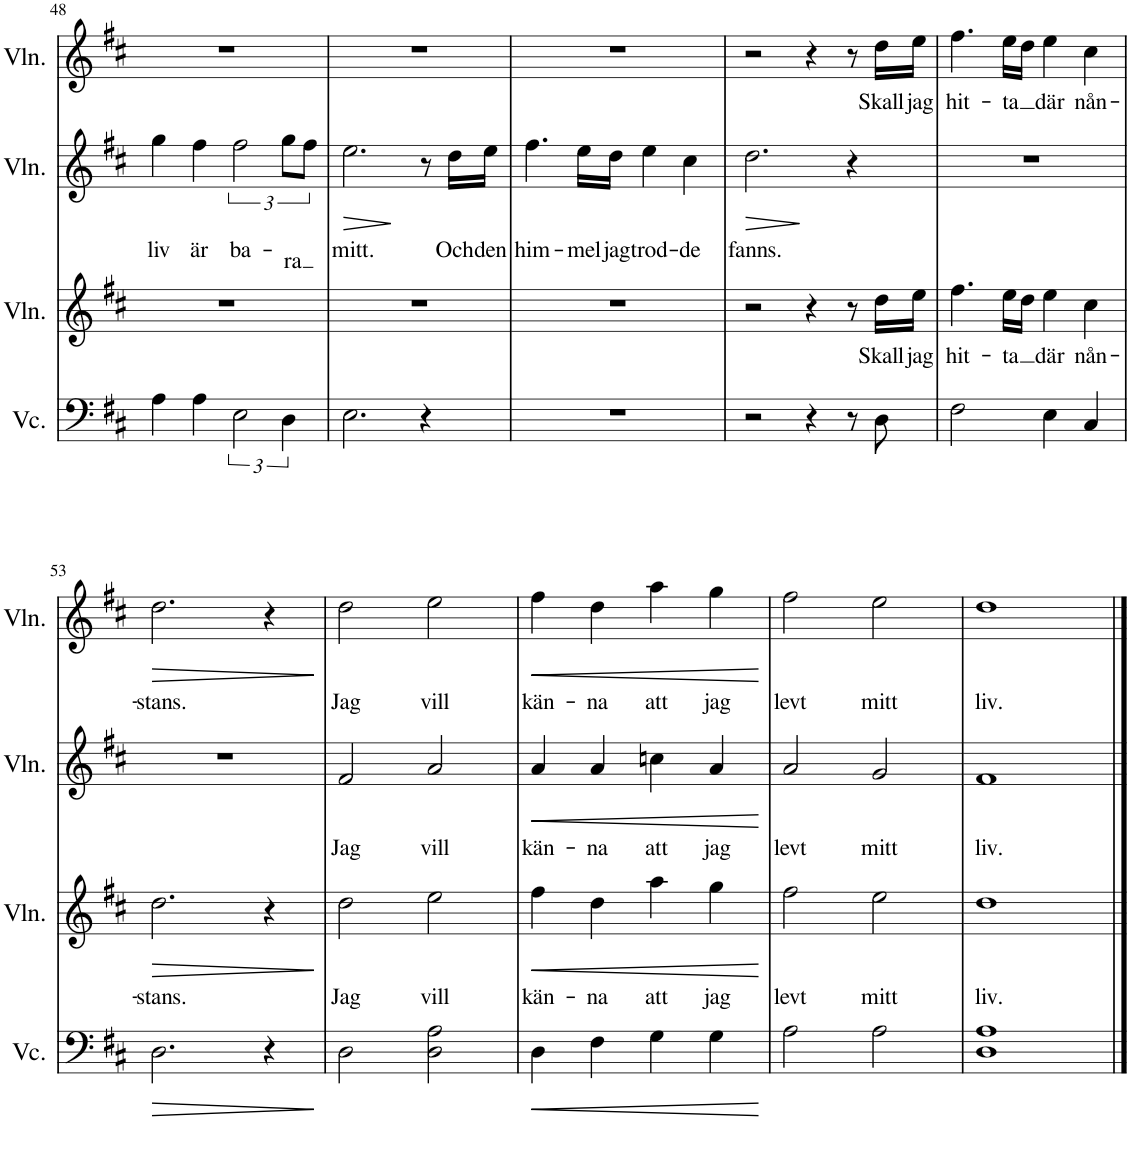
**kern	**dynam	**kern	**text	**dynam	**kern	**text	**dynam	**kern	**text	**dynam
*part4	*part4	*part3	*part3	*part3	*part2	*part2	*part2	*part1	*part1	*part1
*staff4	*staff4	*staff3	*staff3	*staff3	*staff2	*staff2	*staff2	*staff1	*staff1	*staff1
*I"Violoncello	*	*I"Violin	*	*	*I"Violin	*	*	*I"Violin	*	*
*I'Vc.	*	*I'Vln.	*	*	*I'Vln.	*	*	*I'Vln.	*	*
!!LO:PB:g=z
*clefF4	*	*clefG2	*	*	*clefG2	*	*	*clefG2	*	*
*k[f#c#]	*	*k[f#c#]	*	*	*k[f#c#]	*	*	*k[f#c#]	*	*
*M4/4	*	*M4/4	*	*	*M4/4	*	*	*M4/4	*	*
=48	=48	=48	=48	=48	=48	=48	=48	=48	=48	=48
!	!	!	!	!	!	!LO:LY:b	!	!	!	!
4A\	.	1r	.	.	4gg\	liv	.	1r	.	.
!	!	!	!	!	!	!LO:LY:b	!	!	!	!
4A\	.	.	.	.	4ff#\	är	.	.	.	.
!	!	!	!	!	!	!LO:LY:b	!	!	!	!
3E\	.	.	.	.	3ff#\	ba-	.	.	.	.
!	!	!	!	!	!	!LO:LY:b	!	!	!	!
6D\	.	.	.	.	12gg\L	-ra	.	.	.	.
.	.	.	.	.	12ff#\J	.	.	.	.	.
=49	=49	=49	=49	=49	=49	=49	=49	=49	=49	=49
!	!	!	!	!	!	!LO:LY:b	!LO:HP:b	!	!	!
2.E\	.	1r	.	.	2.ee\	mitt.	>	1r	.	.
4r	.	.	.	.	8r	.	.	.	.	.
!	!	!	!	!	!	!LO:LY:b	!	!	!	!
.	.	.	.	.	16dd\LL	Och	.	.	.	.
!	!	!	!	!	!	!LO:LY:b	!	!	!	!
.	.	.	.	.	16ee\JJ	den	.	.	.	.
.	.	.	.	.	.	.	]	.	.	.
=50	=50	=50	=50	=50	=50	=50	=50	=50	=50	=50
!	!	!	!	!	!	!LO:LY:b	!	!	!	!
1r	.	1r	.	.	4.ff#\	him-	.	1r	.	.
!	!	!	!	!	!	!LO:LY:b	!	!	!	!
.	.	.	.	.	16ee\LL	-mel	.	.	.	.
!	!	!	!	!	!	!LO:LY:b	!	!	!	!
.	.	.	.	.	16dd\JJ	jag	.	.	.	.
!	!	!	!	!	!	!LO:LY:b	!	!	!	!
.	.	.	.	.	4ee\	trod-	.	.	.	.
!	!	!	!	!	!	!LO:LY:b	!	!	!	!
.	.	.	.	.	4cc#\	-de	.	.	.	.
=51	=51	=51	=51	=51	=51	=51	=51	=51	=51	=51
!	!	!	!	!	!	!LO:LY:b	!LO:HP:b	!	!	!
2r	.	2r	.	.	2.dd\	fanns.	>	2r	.	.
4r	.	4r	.	.	.	.	.	4r	.	.
8r	.	8r	.	.	4r	.	.	8r	.	.
!	!	!	!LO:LY:b	!	!	!	!	!	!LO:LY:b	!
8D\	.	16dd\LL	Skall	.	.	.	.	16dd\LL	Skall	.
!	!	!	!LO:LY:b	!	!	!	!	!	!LO:LY:b	!
.	.	16ee\JJ	jag	.	.	.	.	16ee\JJ	jag	.
.	.	.	.	.	.	.	]	.	.	.
=52	=52	=52	=52	=52	=52	=52	=52	=52	=52	=52
!	!	!	!LO:LY:b	!	!	!	!	!	!LO:LY:b	!
2F#\	.	4.ff#\	hit-	.	1r	.	.	4.ff#\	hit-	.
!	!	!	!LO:LY:b	!	!	!	!	!	!LO:LY:b	!
.	.	16ee\LL	-ta	.	.	.	.	16ee\LL	-ta	.
.	.	16dd\JJ	.	.	.	.	.	16dd\JJ	.	.
!	!	!	!LO:LY:b	!	!	!	!	!	!LO:LY:b	!
4E\	.	4ee\	där	.	.	.	.	4ee\	där	.
!	!	!	!LO:LY:b	!	!	!	!	!	!LO:LY:b	!
4C#/	.	4cc#\	nån-	.	.	.	.	4cc#\	nån-	.
!!LO:LB:g=z
=53	=53	=53	=53	=53	=53	=53	=53	=53	=53	=53
!	!LO:HP:b	!	!LO:LY:b	!LO:HP:b	!	!	!	!	!LO:LY:b	!LO:HP:b
2.D\	>	2.dd\	-stans.	>	1r	.	.	2.dd\	-stans.	>
4r	.	4r	.	.	.	.	.	4r	.	.
.	]	.	.	]	.	.	.	.	.	]
=54	=54	=54	=54	=54	=54	=54	=54	=54	=54	=54
!	!	!	!LO:LY:b	!	!	!LO:LY:b	!	!	!LO:LY:b	!
2D\	.	2dd\	Jag	.	2f#/	Jag	.	2dd\	Jag	.
!	!	!	!LO:LY:b	!	!	!LO:LY:b	!	!	!LO:LY:b	!
2D\ 2A\	.	2ee\	vill	.	2a/	vill	.	2ee\	vill	.
=55	=55	=55	=55	=55	=55	=55	=55	=55	=55	=55
!	!LO:HP:b	!	!LO:LY:b	!LO:HP:b	!	!LO:LY:b	!LO:HP:b	!	!LO:LY:b	!LO:HP:b
4D\	<	4ff#\	kän-	<	4a/	kän-	<	4ff#\	kän-	<
!	!	!	!LO:LY:b	!	!	!LO:LY:b	!	!	!LO:LY:b	!
4F#\	.	4dd\	-na	.	4a/	-na	.	4dd\	-na	.
!	!	!	!LO:LY:b	!	!	!LO:LY:b	!	!	!LO:LY:b	!
4G\	.	4aa\	att	.	4ccn\	att	.	4aa\	att	.
!	!	!	!LO:LY:b	!	!	!LO:LY:b	!	!	!LO:LY:b	!
4G\	.	4gg\	jag	.	4a/	jag	.	4gg\	jag	.
.	[	.	.	[	.	.	[	.	.	[
=56	=56	=56	=56	=56	=56	=56	=56	=56	=56	=56
!	!	!	!LO:LY:b	!	!	!LO:LY:b	!	!	!LO:LY:b	!
2A\	.	2ff#\	levt	.	2a/	levt	.	2ff#\	levt	.
!	!	!	!LO:LY:b	!	!	!LO:LY:b	!	!	!LO:LY:b	!
2A\	.	2ee\	mitt	.	2g/	mitt	.	2ee\	mitt	.
=57	=57	=57	=57	=57	=57	=57	=57	=57	=57	=57
!	!	!	!LO:LY:b	!	!	!LO:LY:b	!	!	!LO:LY:b	!
1D 1A	.	1dd	liv.	.	1f#	liv.	.	1dd	liv.	.
==	==	==	==	==	==	==	==	==	==	==
*-	*-	*-	*-	*-	*-	*-	*-	*-	*-	*-
